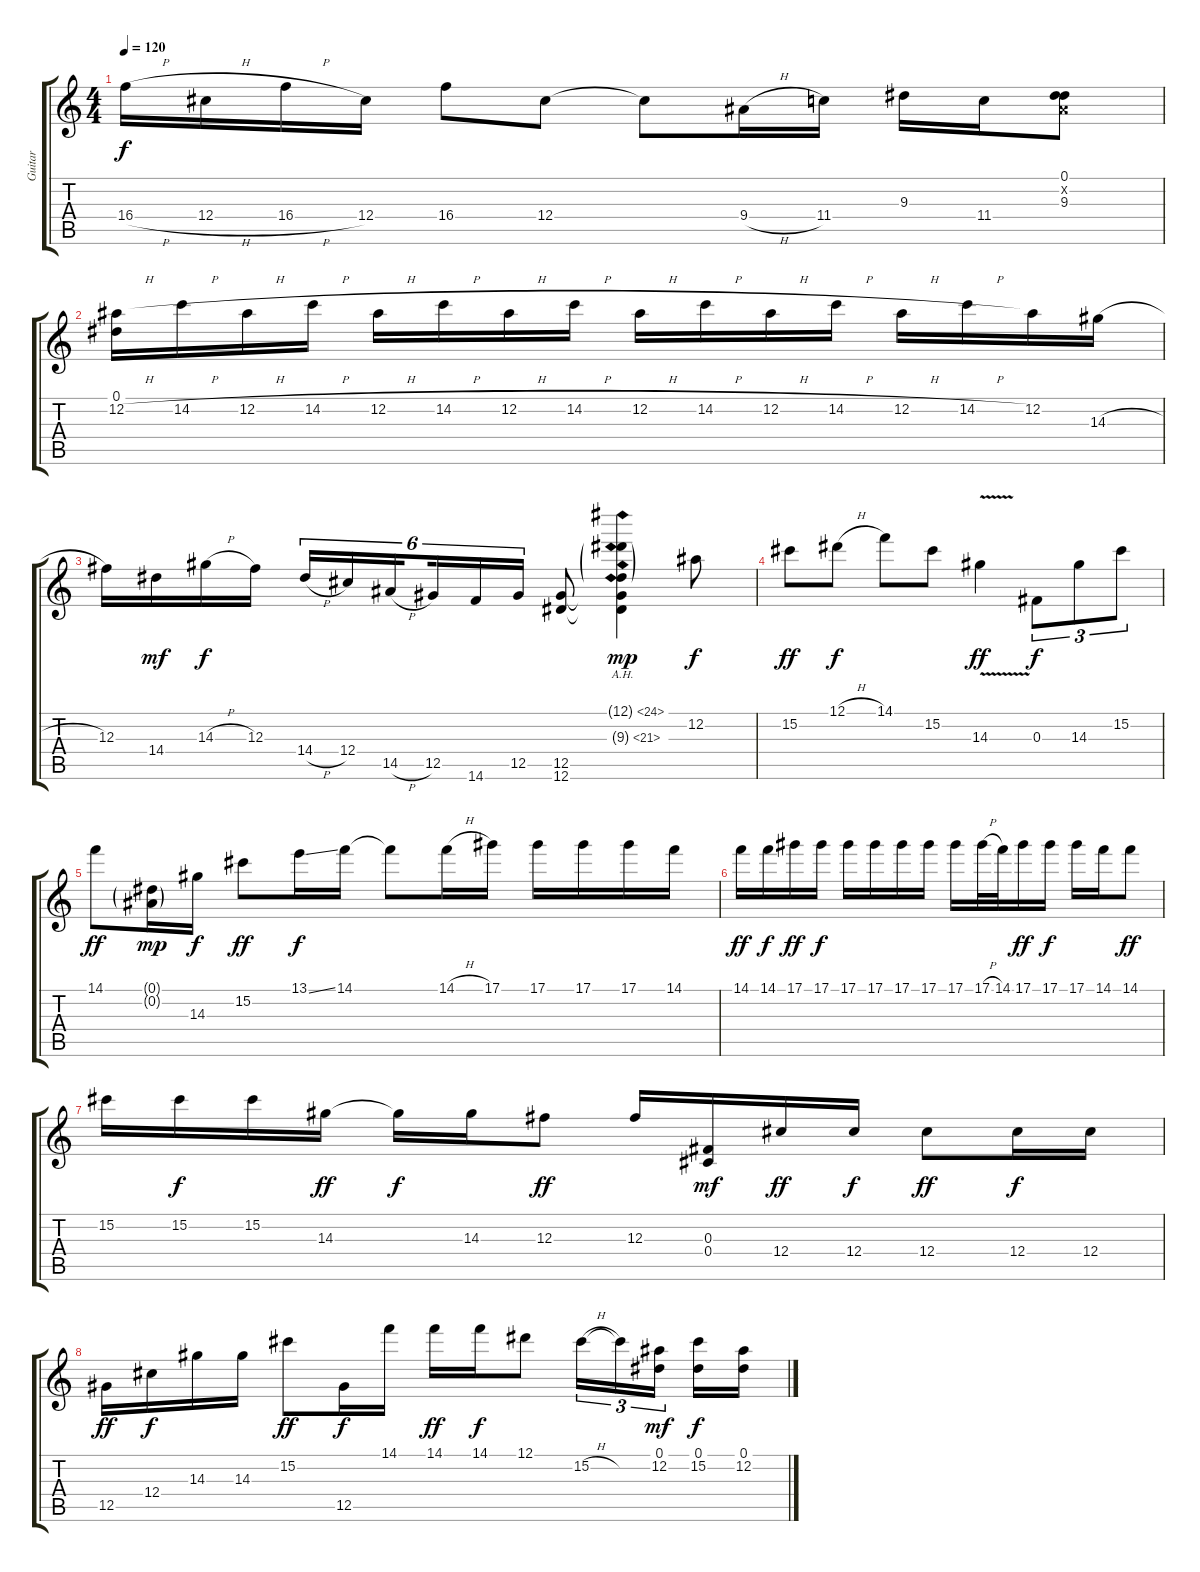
\track ("Guitar" "Guitar") {instrument overdrivenguitar}
\staff {score tabs}
\tuning (Eb4 Bb3 Gb3 Db3 Ab2 Eb2) {hide}
\ts (4 4)
\tempo 120
\clef g2
\ks c
16.4{h}.16{dy f} 12.4{h}.16 16.4{h}.16 12.4.16 16.4.8 12.4.8 12.4{t}.8 9.4{h}.16 11.4.16 9.3.16 11.4.16 (0.1 0.2{x} 9.3).8 |
(0.1 12.2{h}).16 14.2{h}.16 12.2{h}.16 14.2{h}.16 12.2{h}.16 14.2{h}.16 12.2{h}.16 14.2{h}.16 12.2{h}.16 14.2{h}.16 12.2{h}.16 14.2{h}.16 12.2{h}.16 14.2{h}.16 12.2.16 14.3{h}.16 |
12.3.16 14.4.16{dy mf} 14.3{h}.16{dy f} 12.3.16 14.4{h}.16{tu (6 4)} 12.4.16{tu (6 4)} 14.5{h}.16{tu (6 4) beam splitsecondary} 12.5.16{tu (6 4)} 14.6.16{tu (6 4)} 12.5.16{tu (6 4)} (12.5 12.6).8 (12.1{ah 12 g} 9.3{ah 12 g} 12.5{ah 12 t} 12.6{ah 12 t}).4{dy mp} 12.2.8{dy f} |
15.2.8{dy ff} 12.1{h}.8{dy f} 14.1.8 15.2.8 14.3{v}.4{dy ff} 0.3.8{tu (3 2) dy f} 14.3.8{tu (3 2)} 15.2.8{tu (3 2)} |
14.1.8{dy ff} (0.1{g} 0.2{g}).16{dy mp} 14.3.16{dy f} 15.2.8{dy ff} 13.1{ss}.16{dy f} 14.1.16 14.1{t}.8 14.1{h}.16 17.1.16 17.1.16 17.1.16 17.1.16 14.1.16 |
14.1.16{dy ff} 14.1.16{dy f} 17.1.16{dy ff} 17.1.16{dy f} 17.1.16 17.1.16 17.1.16 17.1.16 17.1.16 17.1{h}.32 14.1.32 17.1.16{dy ff} 17.1.16{dy f} 17.1.16 14.1.16 14.1.8{dy ff} |
15.2.16 15.2.16{dy f} 15.2.16 14.3.16{dy ff} 14.3{t}.16{dy f} 14.3.16 12.3.8{dy ff} 12.3.16 (0.3 0.4).16{dy mf} 12.4.16{dy ff} 12.4.16{dy f} 12.4.8{dy ff} 12.4.16{dy f} 12.4.16 |
12.5.16{dy ff} 12.4.16{dy f} 14.3.16 14.3.16 15.2.8{dy ff} 12.5.16{dy f} 14.1.16 14.1.16{dy ff} 14.1.16{dy f} 12.1.8 15.2{h}.16{tu (3 2)} 15.2{t}.16{tu (3 2)} (0.1 12.2).16{tu (3 2) dy mf beam splitsecondary} (0.1 15.2).16{dy f} (0.1 12.2).16
